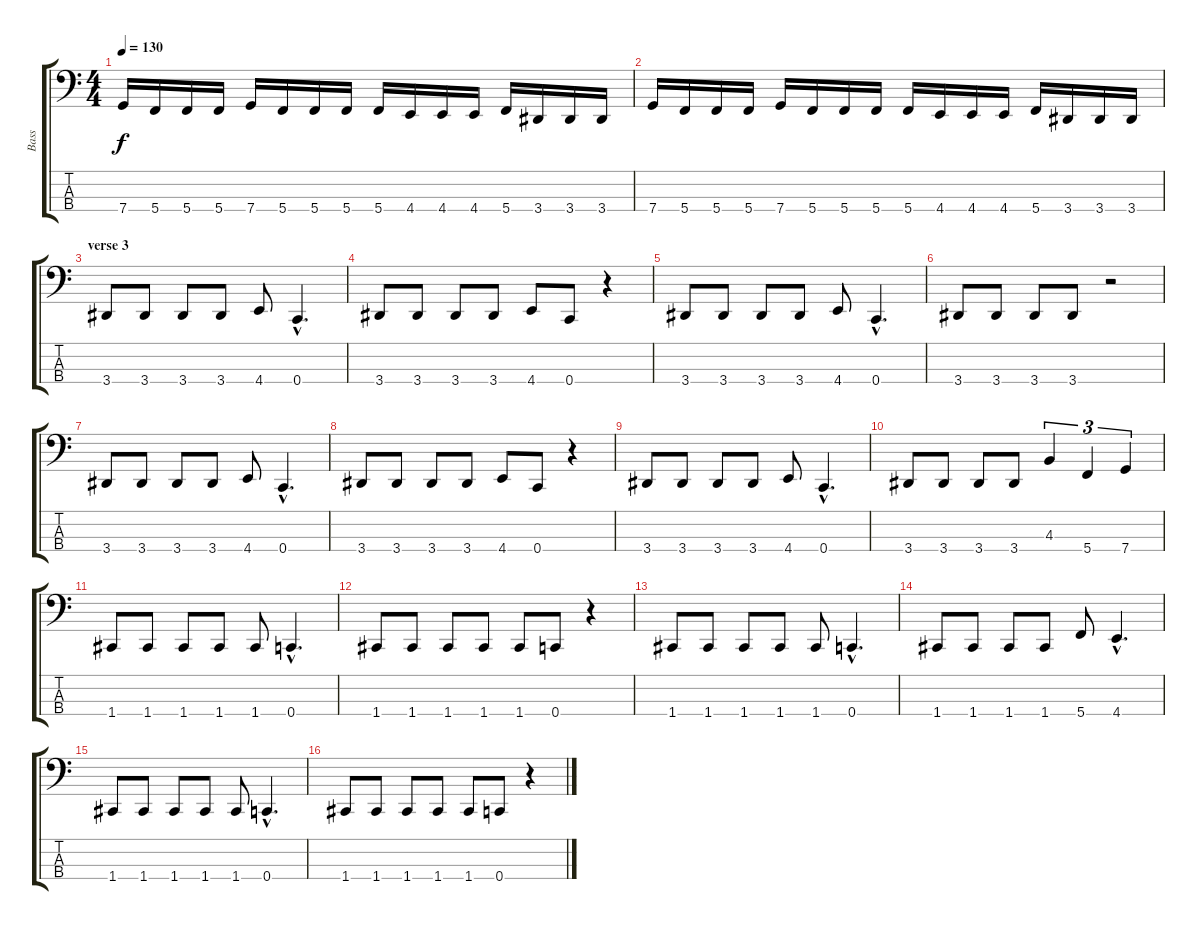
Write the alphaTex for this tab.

\track ("Bass" "Bass") {instrument electricbassfinger}
\staff {score tabs}
\tuning (F2 C2 G1 C1) {hide}
\ts (4 4)
\tempo 130
\clef f4
\ks c
7.4.16{dy f} 5.4.16 5.4.16 5.4.16 7.4.16 5.4.16 5.4.16 5.4.16 5.4.16 4.4.16 4.4.16 4.4.16 5.4.16 3.4.16 3.4.16 3.4.16 |
7.4.16 5.4.16 5.4.16 5.4.16 7.4.16 5.4.16 5.4.16 5.4.16 5.4.16 4.4.16 4.4.16 4.4.16 5.4.16 3.4.16 3.4.16 3.4.16 |
\section ("" "verse 3")
3.4.8 3.4.8 3.4.8 3.4.8 4.4.8 0.4{hac}.4{d} |
3.4.8 3.4.8 3.4.8 3.4.8 4.4.8 0.4.8 r.4 |
3.4.8 3.4.8 3.4.8 3.4.8 4.4.8 0.4{hac}.4{d} |
3.4.8 3.4.8 3.4.8 3.4.8 r.2 |
3.4.8 3.4.8 3.4.8 3.4.8 4.4.8 0.4{hac}.4{d} |
3.4.8 3.4.8 3.4.8 3.4.8 4.4.8 0.4.8 r.4 |
3.4.8 3.4.8 3.4.8 3.4.8 4.4.8 0.4{hac}.4{d} |
3.4.8 3.4.8 3.4.8 3.4.8 4.3.4{tu (3 2)} 5.4.4{tu (3 2)} 7.4.4{tu (3 2)} |
1.4.8 1.4.8 1.4.8 1.4.8 1.4.8 0.4{hac}.4{d} |
1.4.8 1.4.8 1.4.8 1.4.8 1.4.8 0.4.8 r.4 |
1.4.8 1.4.8 1.4.8 1.4.8 1.4.8 0.4{hac}.4{d} |
1.4.8 1.4.8 1.4.8 1.4.8 5.4.8 4.4{hac}.4{d} |
1.4.8 1.4.8 1.4.8 1.4.8 1.4.8 0.4{hac}.4{d} |
1.4.8 1.4.8 1.4.8 1.4.8 1.4.8 0.4.8 r.4
